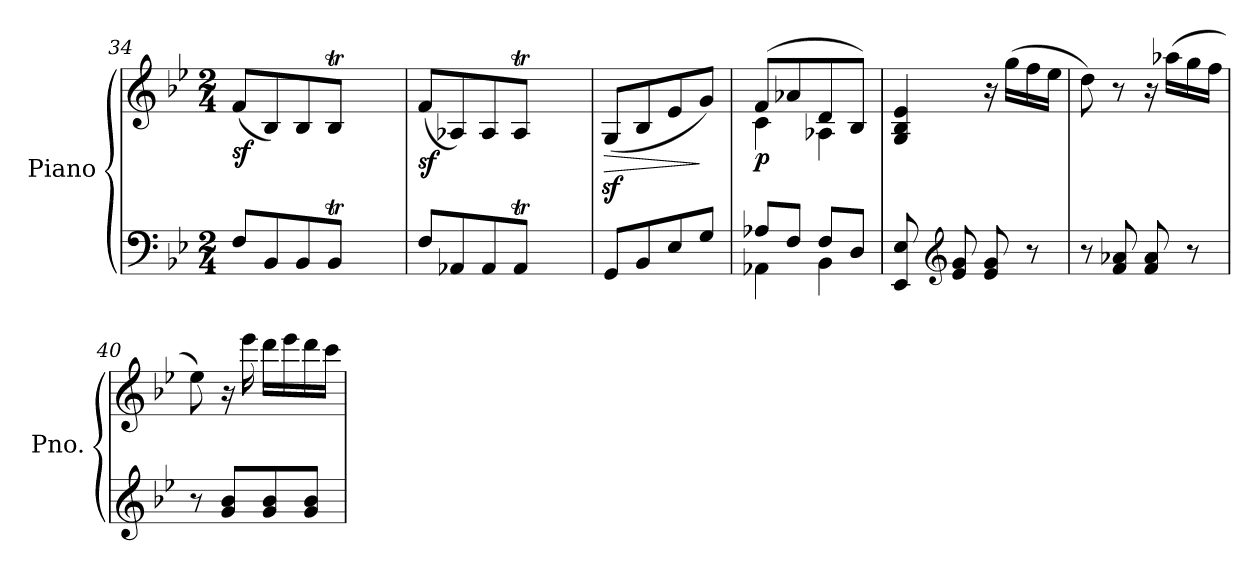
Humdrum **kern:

**kern	**kern	**dynam
*part1	*part1	*part1
*staff2	*staff1	*staff1/2
*I"Piano	*	*
*I'Pno.	*	*
*clefF4	*clefG2	*
*k[b-e-]	*k[b-e-]	*
*B-:	*B-:	*
*M2/4	*M2/4	*
=34	=34	=34
*^	*^	*
!	!	!	!	!LO:DY:b
8F/L	4.ryy	(>8f/L	4.ryy	sf
8BB-/	.	8B-/)	.	.
8BB-/	.	8B-/	.	.
8BB-T/J	32BB-LLLyy	8B-T/J	32B-LLLyy	.
.	32Cyy	.	32cyy	.
.	32BB-yy	.	32B-yy	.
.	32CJJJyy	.	32cJJJyy	.
=35	=35	=35	=35	=35
!	!	!	!	!LO:DY:b
8F/L	4.ryy	(>8f/L	4.ryy	sf
8AA-X/	.	8A-X/)	.	.
8AA-/	.	8A-/	.	.
8AA-T/J	32AA-LLLyy	8A-T/J	32A-LLLyy	.
.	32BB-yy	.	32B-yy	.
.	32AA-yy	.	32A-yy	.
.	32BB-JJJyy	.	32B-JJJyy	.
!!LO:LB:g=z
=36	=36	=36	=36	=36
!	!	!	!	!LO:HP:b
*v	*v	*	*	*
*	*v	*v	*
8GG/L	(<8Gz</L	>
8BB-/	8B-/	.
8E-/	8e-/	.
8G/J	8g/J)	]
=37	=37	=37
*^	*^	*
!	!	!	!	!LO:DY:b
8A-X/L	4AA-X\	(>8f/L	4c\	p
8F/J	.	8a-X/	.	.
8F/L	4BB-\	8d/	4A-X\	.
8D/J	.	8B-/J)	.	.
*v	*v	*	*	*
*	*v	*v	*
=38	=38	=38
8EE-/ 8E-/	4G/ 4B-/ 4e-/	.
*clefG2	*	*
8e-/ 8g/	.	.
8e-/ 8g/	16r	.
.	(>16gg\LL	.
8r	16ff\	.
.	16ee-\JJ	.
=39	=39	=39
8r	8dd\)	.
8f/ 8a-X/	8r	.
8f/ 8a-/	16r	.
.	(>16aa-X\LL	.
8r	16gg\	.
.	16ff\JJ	.
=40	=40	=40
8r	8ee-\)	.
8g/ 8b-/L	16r	.
.	16eee-\	.
8g/ 8b-/	16ddd\LL	.
.	16eee-\	.
8g/ 8b-/J	16ddd\	.
.	16ccc\JJ	.
=	=	=
*-	*-	*-
